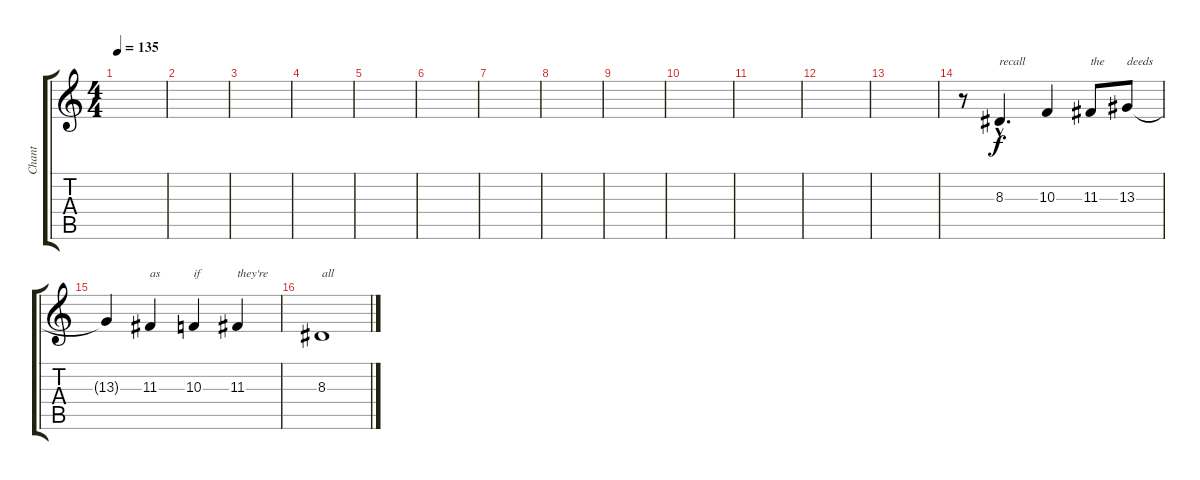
\track ("Chant" "Chant") {instrument acousticgrandpiano}
\staff {score tabs}
\tuning (E4 B3 G3 D3 A2 E2) {hide}
\ts (4 4)
\tempo 135
\clef g2
\ks c
|
|
|
|
|
|
|
|
|
|
|
|
|
r.8 8.3{hac}.4{d txt "recall"} 10.3.4 11.3.8{txt "the"} 13.3.8{txt "deeds"} |
13.3{t}.4 11.3.4{txt "as"} 10.3.4{txt "if"} 11.3.4{txt "they're"} |
8.3.1{txt "all"}
